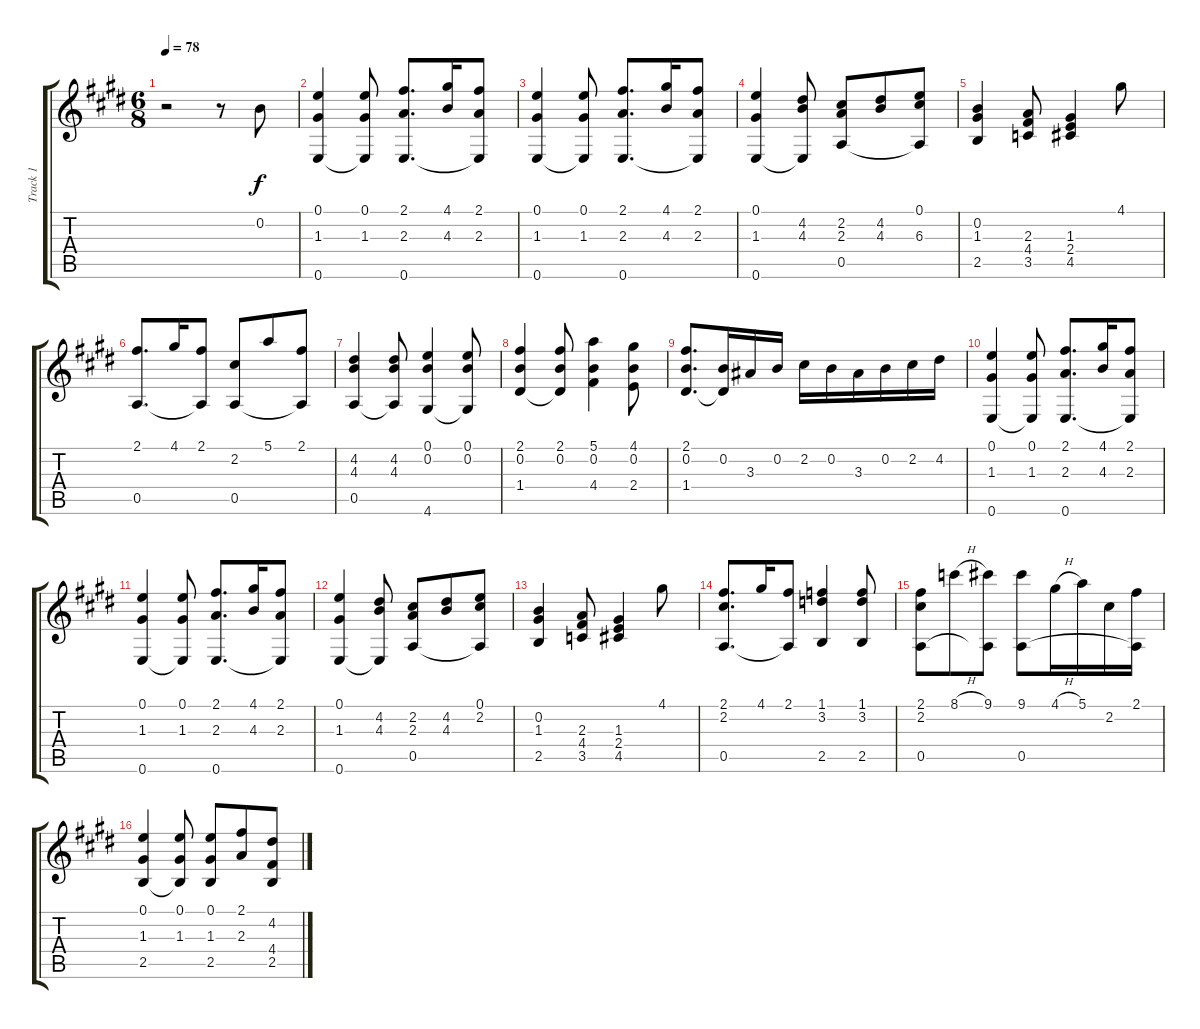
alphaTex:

\track ("Track 1" "Track 1") {instrument acousticguitarnylon}
\staff {score tabs}
\tuning (E4 B3 G3 D3 A2 E2) {hide}
\ts (6 8)
\tempo 78
\clef g2
\ks e
r.2{dy f instrument acousticguitarnylon} r.8 0.2.8 |
(0.1 1.3 0.6).4 (0.1 1.3 0.6{t}).8 (2.1 2.3 0.6).8{d} (4.1 4.3).16 (2.1 2.3 0.6{t}).8 |
(0.1 1.3 0.6).4 (0.1 1.3 0.6{t}).8 (2.1 2.3 0.6).8{d} (4.1 4.3).16 (2.1 2.3 0.6{t}).8 |
(0.1 1.3 0.6).4 (4.2 4.3 0.6{t}).8 (2.2 2.3 0.5).8 (4.2 4.3).8 (0.1 6.3 0.5{t}).8 |
(0.2 1.3 2.5).4 (2.3 4.4 3.5).8 (1.3 2.4 4.5).4 4.1.8 |
(2.1 0.5).8{d} 4.1.16 (2.1 0.5{t}).8 (2.2 0.5).8 5.1.8 (2.1 0.5{t}).8 |
(4.2 4.3 0.5).4 (4.2 4.3 0.5{t}).8 (0.1 0.2 4.6).4 (0.1 0.2 4.6{t}).8 |
(2.1 0.2 1.4).4 (2.1 0.2 1.4{t}).8 (5.1 0.2 4.4).4 (4.1 0.2 2.4).8 |
(2.1 0.2 1.4).8{d} (0.2 1.4{t}).16 3.3.16 0.2.16 2.2.16 0.2.16 3.3.16 0.2.16 2.2.16 4.2.16 |
(0.1 1.3 0.6).4 (0.1 1.3 0.6{t}).8 (2.1 2.3 0.6).8{d} (4.1 4.3).16 (2.1 2.3 0.6{t}).8 |
(0.1 1.3 0.6).4 (0.1 1.3 0.6{t}).8 (2.1 2.3 0.6).8{d} (4.1 4.3).16 (2.1 2.3 0.6{t}).8 |
(0.1 1.3 0.6).4 (4.2 4.3 0.6{t}).8 (2.2 2.3 0.5).8 (4.2 4.3).8 (0.1 2.2 0.5{t}).8 |
(0.2 1.3 2.5).4 (2.3 4.4 3.5).8 (1.3 2.4 4.5).4 4.1.8 |
(2.1 2.2 0.5).8{d} 4.1.16 (2.1 0.5{t}).8 (1.1 3.2 2.5).4 (1.1 3.2 2.5).8 |
(2.1 2.2 0.5).8 8.1{h}.8 (9.1 0.5{t}).8 (9.1 0.5).8 4.1{h}.16 5.1.16 2.2.16 (2.1 0.5{t}).16 |
(0.1 1.3 2.5).4 (0.1 1.3 2.5{t}).8 (0.1 1.3 2.5).8 (2.1 2.3).8 (4.2 4.4 2.5).8
